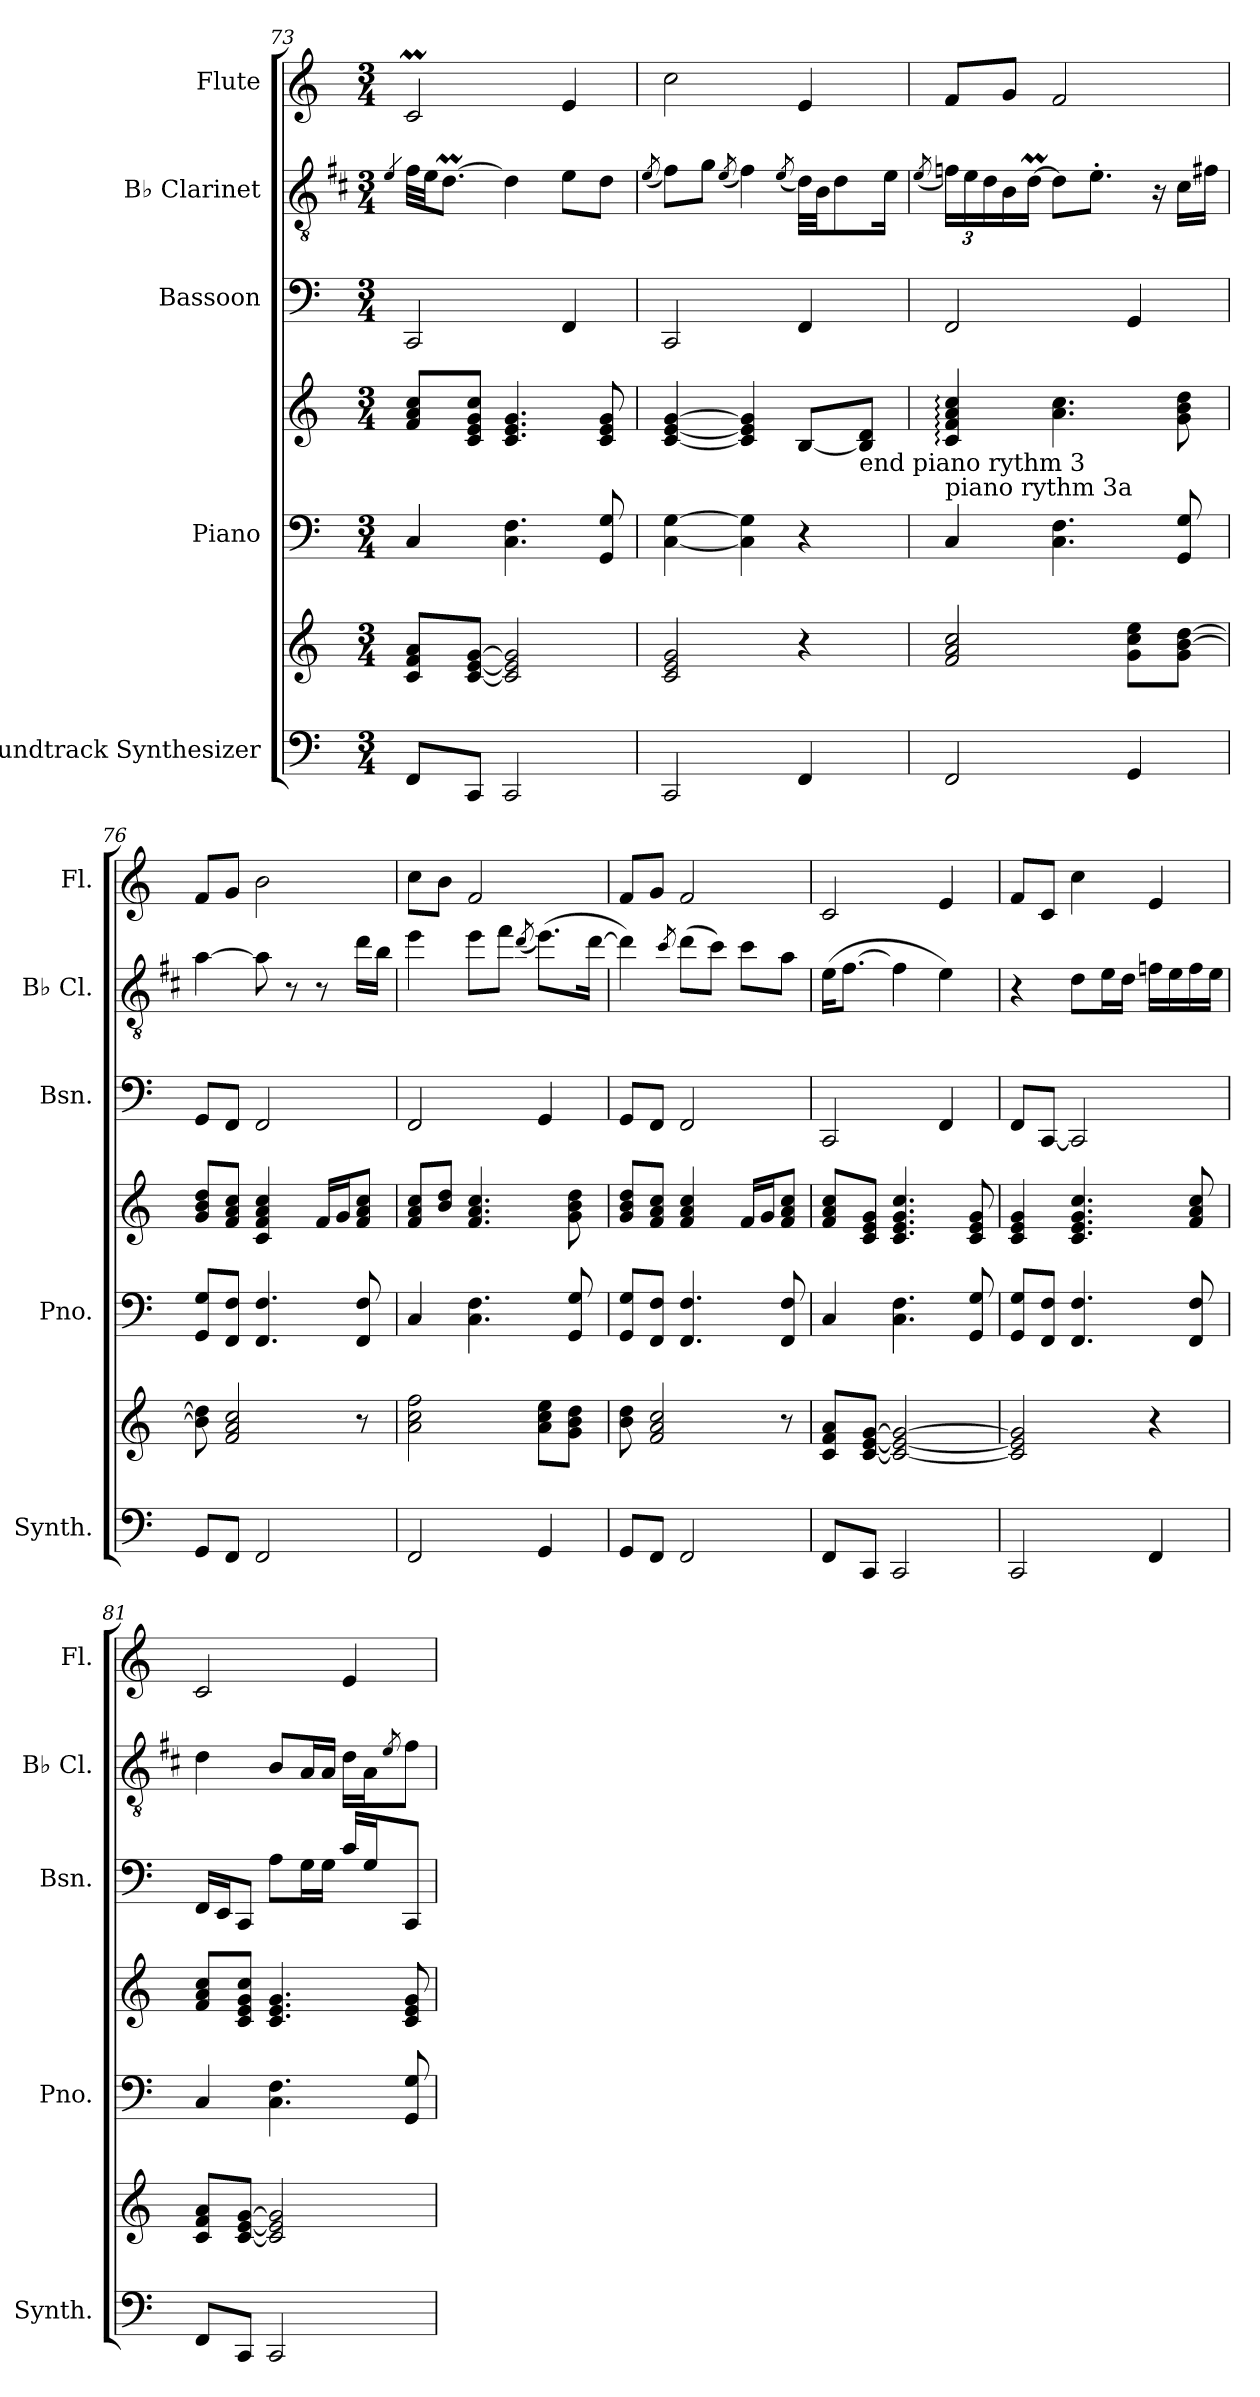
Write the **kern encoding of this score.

**kern	**kern	**kern	**kern	**kern	**kern	**kern
*part5	*part5	*part4	*part4	*part3	*part2	*part1
*staff7	*staff6	*staff5	*staff4	*staff3	*staff2	*staff1
*I"Soundtrack Synthesizer	*	*I"Piano	*	*I"Bassoon	*I"B♭ Clarinet	*I"Flute
*I'Synth.	*	*I'Pno.	*	*I'Bsn.	*I'B♭ Cl.	*I'Fl.
*clefF4	*clefG2	*clefF4	*clefG2	*clefF4	*clefGv2	*clefG2
*	*	*	*	*	*ITrd1c2	*
*k[]	*k[]	*k[]	*k[]	*k[]	*k[]	*k[]
*M3/4	*M3/4	*M3/4	*M3/4	*M3/4	*M3/4	*M3/4
=73	=73	=73	=73	=73	=73	=73
.	.	.	.	.	4qd/	.
8FF/L	8c/ 8f/ 8a/L	4C/	8f/ 8a/ 8cc/L	2CC/	32e\LLL	2cM/
.	.	.	.	.	32d\JJ	.
.	.	.	.	.	[8.cM\J	.
8CC/J	[8c/ [8e/ [8g/J	.	8c/ 8e/ 8g/ 8cc/J	.	.	.
2CC/	2c/] 2e/] 2g/]	4.C\ 4.F\	4.c/ 4.e/ 4.g/	.	4c\]	.
.	.	.	.	4FF/	8d\L	4e/
.	.	8GG/ 8G/	8c/ 8e/ 8g/	.	8c\J	.
!!LO:LB:g=z
=74	=74	=74	=74	=74	=74	=74
.	.	.	.	.	(8qd/	.
2CC/	2c/ 2e/ 2g/	[4C\ [4G\	[4c/ [4e/ [4g/	2CC/	8e\L)	2cc\
.	.	.	.	.	8f\J	.
.	.	.	.	.	(8qd/	.
.	.	4C\] 4G\]	4c/] 4e/] 4g/]	.	4e\)	.
.	.	.	.	.	(8qd/	.
4FF/	4r	4r	[8B/L	4FF/	32c\LLL)	4e/
.	.	.	.	.	32A\JJ	.
.	.	.	.	.	8c\	.
!	!	!	!LO:TX:b:t=end piano rythm 3	!	!	!
.	.	.	8B/] 8d/J	.	.	.
.	.	.	.	.	16d\Jk	.
=75	=75	=75	=75	=75	=75	=75
.	.	.	.	.	(8qd/	.
*	*	*	*	*	*Xbrackettup	*
!	!	!	!LO:TX:b:t=piano rythm 3a	!	!	!
2FF/	2f/ 2a/ 2cc/	4C/	4c/: 4f/: 4a/: 4cc/:	2FF/	24e-X\LL)	8f/L
.	.	.	.	.	24d\	.
.	.	.	.	.	24c\	.
.	.	.	.	.	16A\	8g/J
.	.	.	.	.	[16cM\JJ	.
.	.	4.C\ 4.F\	4.a\ 4.cc\	.	8c\L]	2f/
.	.	.	.	.	8.d'\J	.
4GG/	8g\ 8cc\ 8ee\L	.	.	4GG/	.	.
.	.	.	.	.	16r	.
.	8g\ [8b\ [8dd\J	8GG/ 8G/	8g\ 8b\ 8dd\	.	16B\LL	.
.	.	.	.	.	16en\JJ	.
=76	=76	=76	=76	=76	=76	=76
8GG/L	8b\] 8dd\]	8GG/ 8G/L	8g/ 8b/ 8dd/L	8GG/L	[4g\	8f/L
8FF/J	2f/ 2a/ 2cc/	8FF/ 8F/J	8f/ 8a/ 8cc/J	8FF/J	.	8g/J
2FF/	.	4.FF/ 4.F/	4c/ 4f/ 4a/ 4cc/	2FF/	8g\]	2b\
.	.	.	.	.	8r	.
.	.	.	16f/LL	.	8r	.
.	.	.	16g/J	.	.	.
.	8r	8FF/ 8F/	8f/ 8a/ 8cc/J	.	16cc\LL	.
.	.	.	.	.	16a\JJ	.
=77	=77	=77	=77	=77	=77	=77
2FF/	2a\ 2cc\ 2ff\	4C/	8f/ 8a/ 8cc/L	2FF/	4dd\	8cc\L
.	.	.	8b/ 8dd/J	.	.	8b\J
.	.	4.C\ 4.F\	4.f/ 4.a/ 4.cc/	.	8dd\L	2f/
.	.	.	.	.	8ee\J	.
.	.	.	.	.	(8qcc/	.
4GG/	8a\ 8cc\ 8ee\L	.	.	4GG/	(8.dd\L)	.
.	8g\ 8b\ 8dd\J	8GG/ 8G/	8g\ 8b\ 8dd\	.	.	.
.	.	.	.	.	[16cc\Jk	.
=78	=78	=78	=78	=78	=78	=78
8GG/L	8b\ 8dd\	8GG/ 8G/L	8g/ 8b/ 8dd/L	8GG/L	4cc\])	8f/L
8FF/J	2f/ 2a/ 2cc/	8FF/ 8F/J	8f/ 8a/ 8cc/J	8FF/J	.	8g/J
.	.	.	.	.	8qb/	.
2FF/	.	4.FF/ 4.F/	4f/ 4a/ 4cc/	2FF/	(8cc\L	2f/
.	.	.	.	.	8b\J)	.
.	.	.	16f/LL	.	8b\L	.
.	.	.	16g/J	.	.	.
.	8r	8FF/ 8F/	8f/ 8a/ 8cc/J	.	8g\J	.
=79	=79	=79	=79	=79	=79	=79
8FF/L	8c/ 8f/ 8a/L	4C/	8f/ 8a/ 8cc/L	2CC/	(16d\KL	2c/
.	.	.	.	.	[8.e\J	.
8CC/J	[8c/ [8e/ [8g/J	.	8c/ 8e/ 8g/J	.	.	.
2CC/	2c/_ 2e/_ 2g/_	4.C\ 4.F\	4.c/ 4.e/ 4.g/ 4.cc/	.	4e\]	.
.	.	.	.	4FF/	4d\)	4e/
.	.	8GG/ 8G/	8c/ 8e/ 8g/	.	.	.
!!LO:PB:g=z
=80	=80	=80	=80	=80	=80	=80
2CC/	2c/] 2e/] 2g/]	8GG/ 8G/L	4c/ 4e/ 4g/	8FF/L	4r	8f/L
.	.	8FF/ 8F/J	.	[8CC/J	.	8c/J
.	.	4.FF/ 4.F/	4.c/ 4.e/ 4.g/ 4.cc/	2CC/]	8c\L	4cc\
.	.	.	.	.	16d\L	.
.	.	.	.	.	16c\JJ	.
4FF/	4r	.	.	.	16e-X\LL	4e/
.	.	.	.	.	16d\	.
.	.	8FF/ 8F/	8f/ 8a/ 8cc/	.	16e-\	.
.	.	.	.	.	16d\JJ	.
=81	=81	=81	=81	=81	=81	=81
8FF/L	8c/ 8f/ 8a/L	4C/	8f/ 8a/ 8cc/L	16FF/LL	4c\	2c/
.	.	.	.	16EE/J	.	.
8CC/J	[8c/ [8e/ [8g/J	.	8c/ 8e/ 8g/ 8cc/J	8CC/J	.	.
2CC/	2c/] 2e/] 2g/]	4.C\ 4.F\	4.c/ 4.e/ 4.g/	8A\L	8A/L	.
.	.	.	.	16G\L	16G/L	.
.	.	.	.	16G\JJ	16G/JJ	.
.	.	.	.	16c/LL	16c\LL	4e/
.	.	.	.	16G/J	16G\J	.
.	.	.	.	.	8qd/	.
.	.	8GG/ 8G/	8c/ 8e/ 8g/	8CC/J	8e\J	.
=	=	=	=	=	=	=
*-	*-	*-	*-	*-	*-	*-
